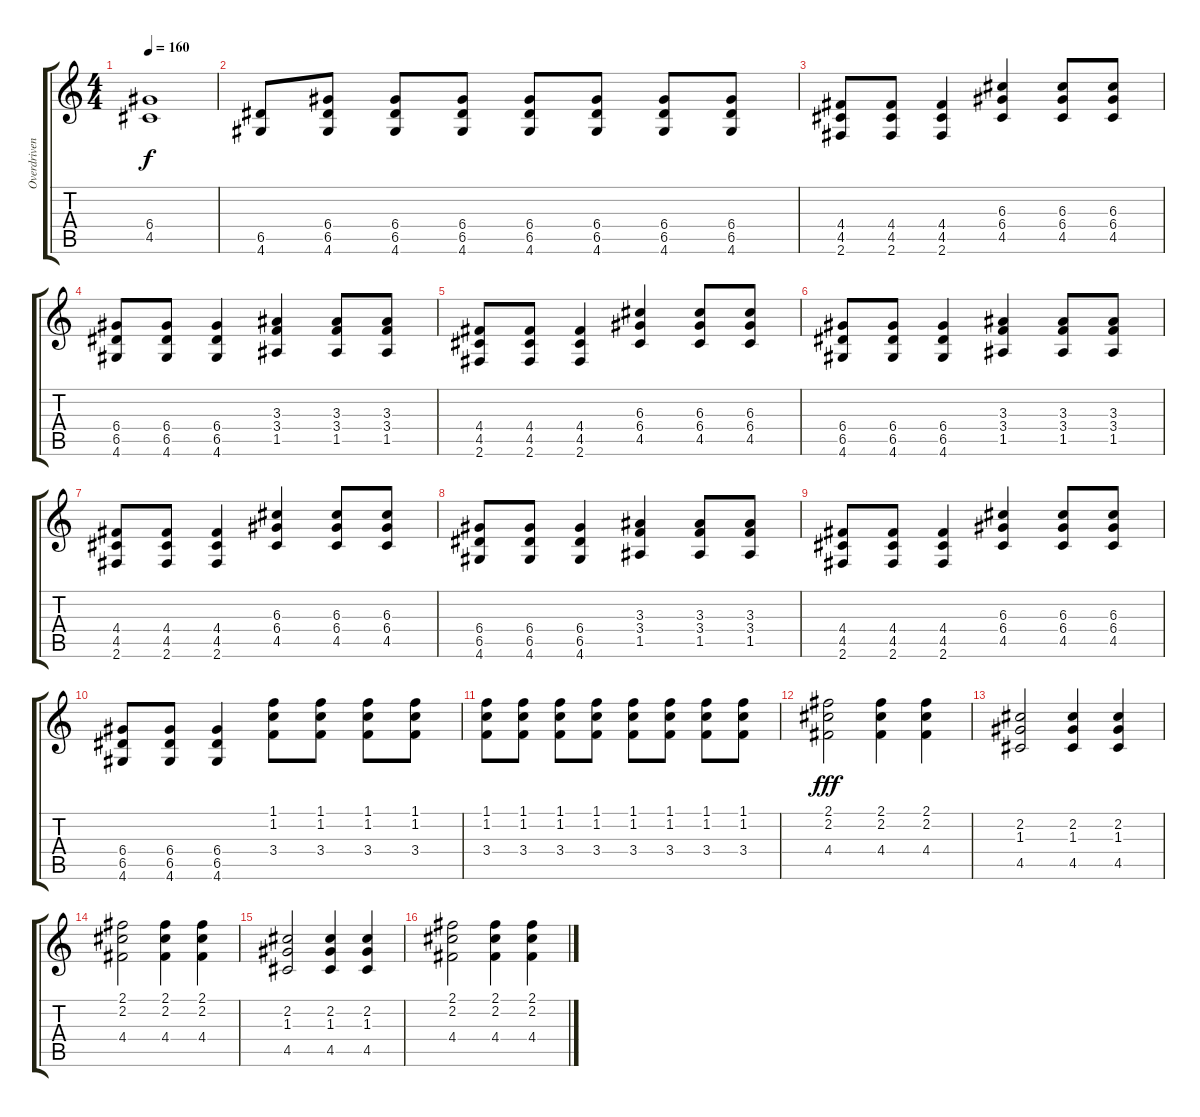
\track ("Overdriven Guitar" "Overdriven") {instrument overdrivenguitar}
\staff {score tabs}
\tuning (E4 B3 G3 D3 A2 E2) {hide}
\ts (4 4)
\tempo 160
\clef g2
\ks c
(6.4 4.5).1{dy f} |
(6.5 4.6).8 (6.4 6.5 4.6).8 (6.4 6.5 4.6).8 (6.4 6.5 4.6).8 (6.4 6.5 4.6).8 (6.4 6.5 4.6).8 (6.4 6.5 4.6).8 (6.4 6.5 4.6).8 |
(4.4 4.5 2.6).8 (4.4 4.5 2.6).8 (4.4 4.5 2.6).4 (6.3 6.4 4.5).4 (6.3 6.4 4.5).8 (6.3 6.4 4.5).8 |
(6.4 6.5 4.6).8 (6.4 6.5 4.6).8 (6.4 6.5 4.6).4 (3.3 3.4 1.5).4 (3.3 3.4 1.5).8 (3.3 3.4 1.5).8 |
(4.4 4.5 2.6).8 (4.4 4.5 2.6).8 (4.4 4.5 2.6).4 (6.3 6.4 4.5).4 (6.3 6.4 4.5).8 (6.3 6.4 4.5).8 |
(6.4 6.5 4.6).8 (6.4 6.5 4.6).8 (6.4 6.5 4.6).4 (3.3 3.4 1.5).4 (3.3 3.4 1.5).8 (3.3 3.4 1.5).8 |
(4.4 4.5 2.6).8 (4.4 4.5 2.6).8 (4.4 4.5 2.6).4 (6.3 6.4 4.5).4 (6.3 6.4 4.5).8 (6.3 6.4 4.5).8 |
(6.4 6.5 4.6).8 (6.4 6.5 4.6).8 (6.4 6.5 4.6).4 (3.3 3.4 1.5).4 (3.3 3.4 1.5).8 (3.3 3.4 1.5).8 |
(4.4 4.5 2.6).8 (4.4 4.5 2.6).8 (4.4 4.5 2.6).4 (6.3 6.4 4.5).4 (6.3 6.4 4.5).8 (6.3 6.4 4.5).8 |
(6.4 6.5 4.6).8 (6.4 6.5 4.6).8 (6.4 6.5 4.6).4 (1.1 1.2 3.4).8 (1.1 1.2 3.4).8 (1.1 1.2 3.4).8 (1.1 1.2 3.4).8 |
(1.1 1.2 3.4).8 (1.1 1.2 3.4).8 (1.1 1.2 3.4).8 (1.1 1.2 3.4).8 (1.1 1.2 3.4).8 (1.1 1.2 3.4).8 (1.1 1.2 3.4).8 (1.1 1.2 3.4).8 |
(2.1 2.2 4.4).2{dy fff} (2.1 2.2 4.4).4 (2.1 2.2 4.4).4 |
(2.2 1.3 4.5).2 (2.2 1.3 4.5).4 (2.2 1.3 4.5).4 |
(2.1 2.2 4.4).2 (2.1 2.2 4.4).4 (2.1 2.2 4.4).4 |
(2.2 1.3 4.5).2 (2.2 1.3 4.5).4 (2.2 1.3 4.5).4 |
(2.1 2.2 4.4).2 (2.1 2.2 4.4).4 (2.1 2.2 4.4).4
